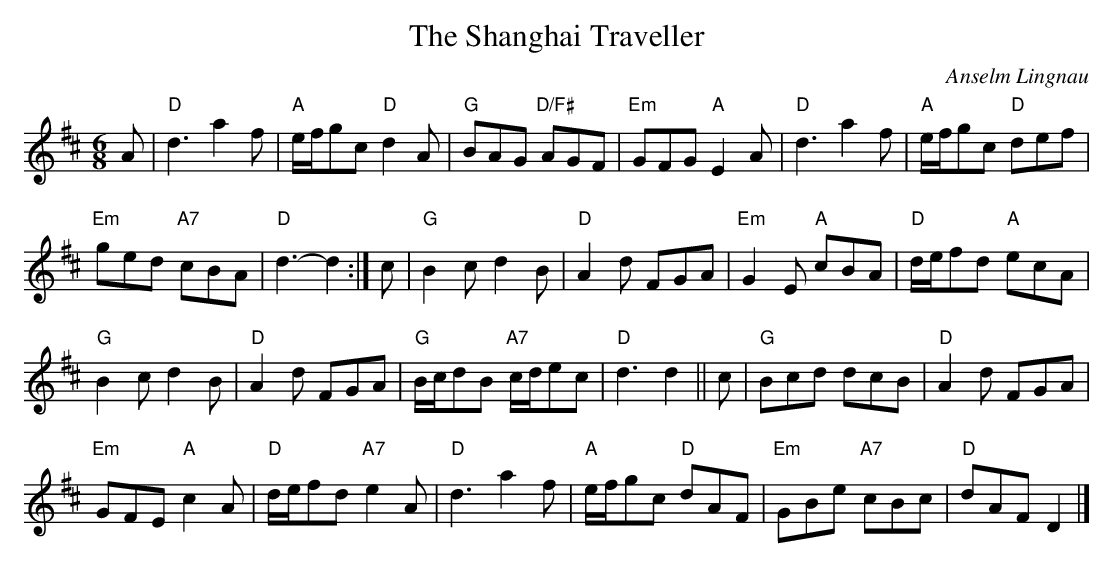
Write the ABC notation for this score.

X:1
T:The Shanghai Traveller
C:Anselm Lingnau
M:6/8
L:1/8
K:D
A|"D"d3 a2 f|"A"e/f/gc "D"d2 A|"G"BAG "D/F#"AGF|"Em"GFG "A"E2 A|\
  "D"d3 a2 f|"A"e/f/gc "D"def|
                              "Em"ged "A7"cBA|"D"d3-d2:|\
c|"G"B2 c d2 B|"D"A2 d FGA|"Em"G2 E "A"cBA|"D"d/e/fd "A"ecA|
  "G"B2 c d2 B|"D"A2 d FGA|"G"B/c/dB "A7"c/d/ec|"D"d3 d2||\
c|"G"Bcd dcB|"D"A2 d FGA|
                         "Em"GFE "A"c2 A|"D"d/e/fd "A7"e2 A|\
  "D"d3 a2 f|"A"e/f/gc "D"dAF|"Em"GBe "A7"cBc|"D"dAF D2|]
